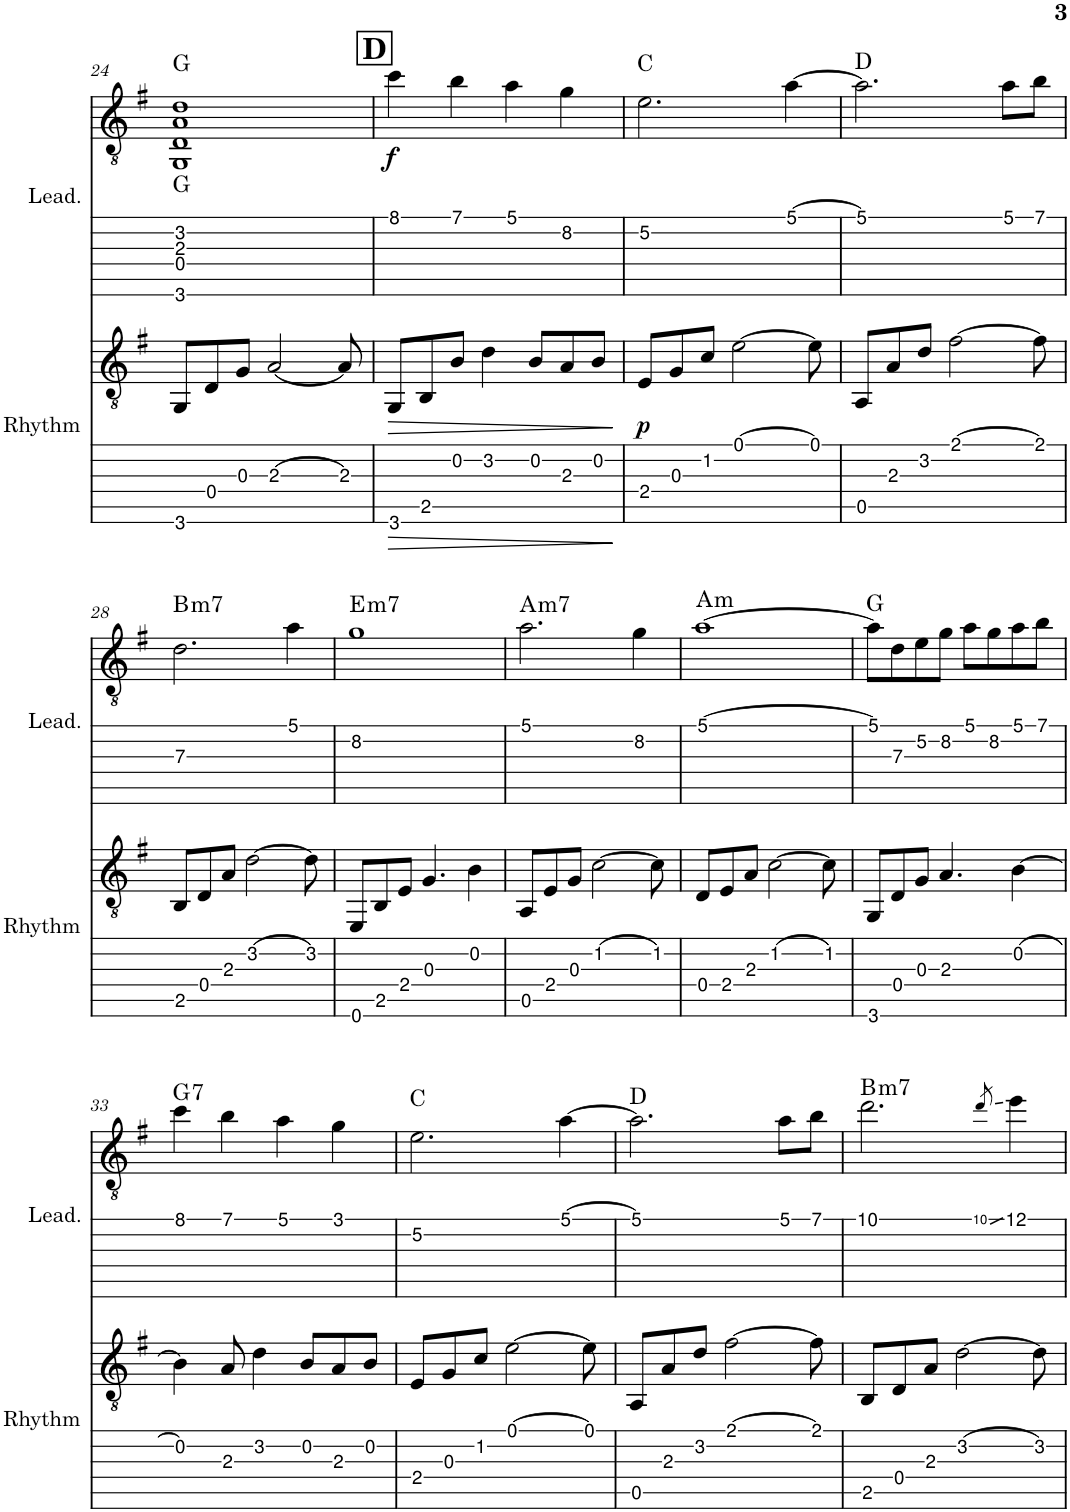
**kern	**kern	**dynam	**kern	**kern	**dynam	**harte
*part2	*part2	*part2	*part1	*part1	*part1	*part1
*staff4	*staff3	*staff3/4	*staff2	*staff1	*staff1/2	*
*I"Rhythm Guitar	*	*	*I"Lead Guitar	*	*	*
*I'Rhythm	*	*	*I'Lead.	*	*	*
!!LO:PB:g=z
*	*clefGv2	*	*	*clefGv2	*	*
*Trd-1c-2	*Trd-1c-2	*	*Trd-1c-2	*Trd-1c-2	*	*
*k[f#]	*k[f#]	*	*k[f#]	*k[f#]	*	*
*M4/4	*M4/4	*	*M4/4	*M4/4	*	*
=24	=24	=24	=24	=24	=24	=24
8GGL	8GG/L	.	1GG 1D 1A 1d	1GG 1D 1A 1d	.	G:maj G:maj
8DJ	8D/	.	.	.	.	.
8G	8G/J	.	.	.	.	.
[2A	[2A/	.	.	.	.	.
8A]	8A/]	.	.	.	.	.
!!LO:REH:place=s1:a:B:cj:fs=14:t=D
=25	=25	=25	=25	=25	=25	=25
!	!	!LO:HP:b	!	!	!LO:DY:b	!
8GGL	8GG/L	>	4cc	4cc\	f	.
8BBJ	8BB/	.	.	.	.	.
8B	8B/J	.	4b	4b\	.	.
4d	4d\	.	.	.	.	.
.	.	.	4a	4a\	.	.
8B	8B/L	.	.	.	.	.
8AL	8A/	.	4g	4g\	.	.
8BJ	8B/J	.	.	.	.	.
.	.	]	.	.	.	.
=26	=26	=26	=26	=26	=26	=26
!	!	!LO:DY:b	!	!	!	!
8EL	8E/L	p	2.e	2.e\	.	C:maj
8GJ	8G/	.	.	.	.	.
8c	8c/J	.	.	.	.	.
[2e	[2e\	.	.	.	.	.
.	.	.	[4a	[4a\	.	.
8e]	8e\]	.	.	.	.	.
=27	=27	=27	=27	=27	=27	=27
8AAL	8AA/L	.	2.a]	2.a\]	.	D:maj
8AJ	8A/	.	.	.	.	.
8d	8d/J	.	.	.	.	.
[2f#	[2f#\	.	.	.	.	.
.	.	.	8aL	8a\L	.	.
8f#]	8f#\]	.	8bJ	8b\J	.	.
!!LO:LB:g=z
=28	=28	=28	=28	=28	=28	=28
!	!	!	!	!	!	!LO:H:kt=m7
8BBL	8BB/L	.	2.d	2.d\	.	B:min7
8DJ	8D/	.	.	.	.	.
8A	8A/J	.	.	.	.	.
[2d	[2d\	.	.	.	.	.
.	.	.	4a	4a\	.	.
8d]	8d\]	.	.	.	.	.
=29	=29	=29	=29	=29	=29	=29
!	!	!	!	!	!	!LO:H:kt=m7
8EEL	8EE/L	.	1g	1g	.	E:min7
8BBJ	8BB/	.	.	.	.	.
8E	8E/J	.	.	.	.	.
4.G	4.G/	.	.	.	.	.
4B	4B\	.	.	.	.	.
=30	=30	=30	=30	=30	=30	=30
!	!	!	!	!	!	!LO:H:kt=m7
8AAL	8AA/L	.	2.a	2.a\	.	A:min7
8EJ	8E/	.	.	.	.	.
8G	8G/J	.	.	.	.	.
[2c	[2c\	.	.	.	.	.
.	.	.	4g	4g\	.	.
8c]	8c\]	.	.	.	.	.
=31	=31	=31	=31	=31	=31	=31
!	!	!	!	!	!	!LO:H:kt=m
8DL	8D/L	.	[1a	[1a	.	A:min
8EJ	8E/	.	.	.	.	.
8A	8A/J	.	.	.	.	.
[2c	[2c\	.	.	.	.	.
8c]	8c\]	.	.	.	.	.
=32	=32	=32	=32	=32	=32	=32
8GGL	8GG/L	.	8aL]	8a\L]	.	G:maj
8DJ	8D/	.	8dJ	8d\	.	.
8G	8G/J	.	8eL	8e\	.	.
4.A	4.A/	.	8gJ	8g\J	.	.
.	.	.	8aL	8a\L	.	.
.	.	.	8gJ	8g\	.	.
[4B	[4B\	.	8aL	8a\	.	.
.	.	.	8bJ	8b\J	.	.
!!LO:LB:g=z
=33	=33	=33	=33	=33	=33	=33
!	!	!	!	!	!	!LO:H:kt=7
4B]	4B\]	.	4cc	4cc\	.	G:7
8A	8A/	.	4b	4b\	.	.
4d	4d\	.	.	.	.	.
.	.	.	4a	4a\	.	.
8B	8B/L	.	.	.	.	.
8AL	8A/	.	4g	4g\	.	.
8BJ	8B/J	.	.	.	.	.
=34	=34	=34	=34	=34	=34	=34
8EL	8E/L	.	2.e	2.e\	.	C:maj
8GJ	8G/	.	.	.	.	.
8c	8c/J	.	.	.	.	.
[2e	[2e\	.	.	.	.	.
.	.	.	[4a	[4a\	.	.
8e]	8e\]	.	.	.	.	.
=35	=35	=35	=35	=35	=35	=35
8AAL	8AA/L	.	2.a]	2.a\]	.	D:maj
8AJ	8A/	.	.	.	.	.
8d	8d/J	.	.	.	.	.
[2f#	[2f#\	.	.	.	.	.
.	.	.	8aL	8a\L	.	.
8f#]	8f#\]	.	8bJ	8b\J	.	.
=36	=36	=36	=36	=36	=36	=36
!	!	!	!	!	!	!LO:H:kt=m7
8BBL	8BB/L	.	2.dd	2.dd\	.	B:min7
8DJ	8D/	.	.	.	.	.
8A	8A/J	.	.	.	.	.
[2d	[2d\	.	.	.	.	.
.	.	.	qdd	8qdd/	.	.
.	.	.	4ee	4ee\	.	.
8d]	8d\]	.	.	.	.	.
=	=	=	=	=	=	=
*-	*-	*-	*-	*-	*-	*-
